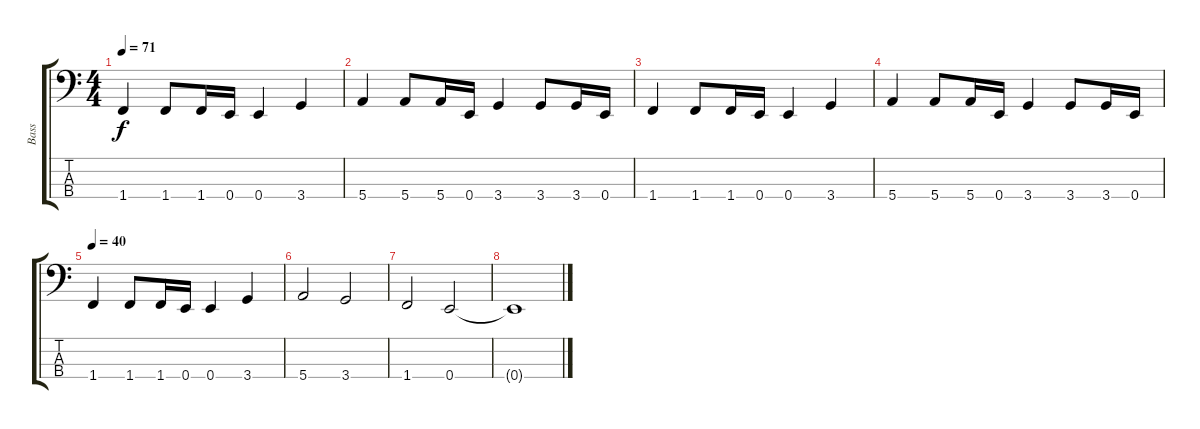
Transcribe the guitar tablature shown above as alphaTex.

\track ("Bass" "Bass") {instrument electricbassfinger}
\staff {score tabs}
\tuning (G2 D2 A1 E1) {hide}
\ts (4 4)
\tempo 71
\clef f4
\ks c
1.4.4{dy f} 1.4.8 1.4.16 0.4.16 0.4.4 3.4.4 |
5.4.4 5.4.8 5.4.16 0.4.16 3.4.4 3.4.8 3.4.16 0.4.16 |
1.4.4 1.4.8 1.4.16 0.4.16 0.4.4 3.4.4 |
5.4.4 5.4.8 5.4.16 0.4.16 3.4.4 3.4.8 3.4.16 0.4.16 |
\tempo 40
1.4.4 1.4.8 1.4.16 0.4.16 0.4.4 3.4.4 |
5.4.2 3.4.2 |
1.4.2 0.4.2 |
0.4{t}.1
